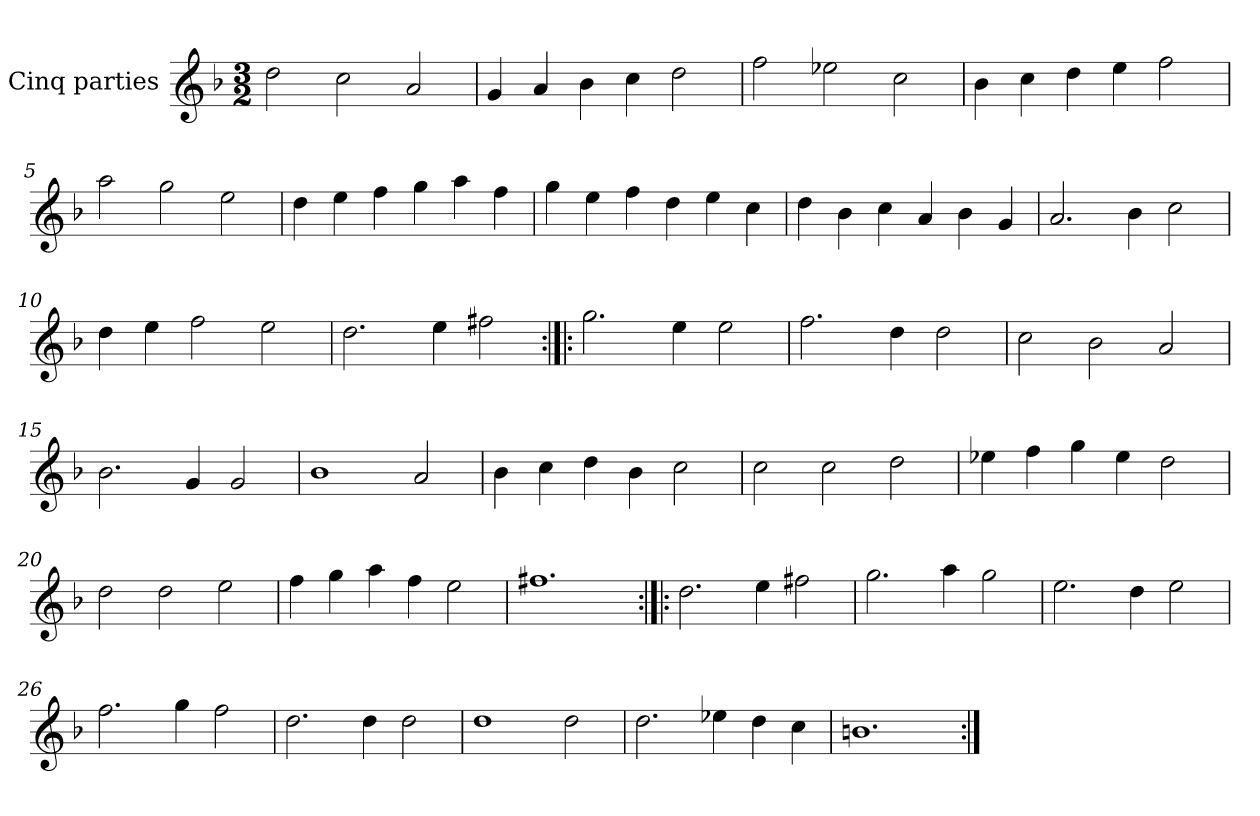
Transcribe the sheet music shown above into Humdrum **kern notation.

**kern
*part1
*staff1
*I"Cinq parties
*clefG2
*k[b-]
*M3/2
*MM180
=1
2dd\
2cc\
2a/
=2
4g/
4a/
4b-\
4cc\
2dd\
=3
2ff\
2ee-X\
2cc\
=4
4b-\
4cc\
4dd\
4ee\
2ff\
=5
2aa\
2gg\
2ee\
=6
4dd\
4ee\
4ff\
4gg\
4aa\
4ff\
=7
4gg\
4ee\
4ff\
4dd\
4ee\
4cc\
=8
4dd\
4b-\
4cc\
4a/
4b-\
4g/
=9
2.a/
4b-\
2cc\
=10
4dd\
4ee\
2ff\
2ee\
=11
2.dd\
4ee\
2ff#X\
=12:|!|:
2.gg\
4ee\
2ee\
=13
2.ff\
4dd\
2dd\
=14
2cc\
2b-\
2a/
=15
2.b-\
4g/
2g/
=16
1b-
2a/
=17
4b-\
4cc\
4dd\
4b-\
2cc\
=18
2cc\
2cc\
2dd\
=19
4ee-X\
4ff\
4gg\
4ee-\
2dd\
=20
2dd\
2dd\
2ee\
=21
4ff\
4gg\
4aa\
4ff\
2ee\
=22
1.ff#X
=23:|!|:
2.dd\
4ee\
2ff#X\
=24
2.gg\
4aa\
2gg\
=25
2.ee\
4dd\
2ee\
=26
2.ff\
4gg\
2ff\
=27
2.dd\
4dd\
2dd\
=28
1dd
2dd\
=29
2.dd\
4ee-X\
4dd\
4cc\
=30
1.bn
=:|!
*-
